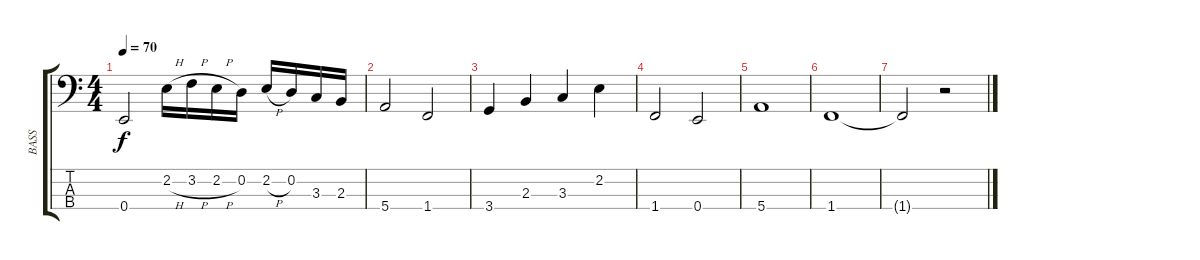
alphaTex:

\track ("BASS" "BASS") {instrument electricbassfinger}
\staff {score tabs}
\tuning (G2 D2 A1 E1) {hide}
\ts (4 4)
\tempo 70
\clef f4
\ks c
0.4.2{dy f} 2.2{h}.16 3.2{h}.16 2.2{h}.16 0.2.16 2.2{h}.16 0.2.16 3.3.16 2.3.16 |
5.4.2 1.4.2 |
3.4.4 2.3.4 3.3.4 2.2.4 |
1.4.2 0.4.2 |
5.4.1 |
1.4.1 |
1.4{t}.2 r.2
